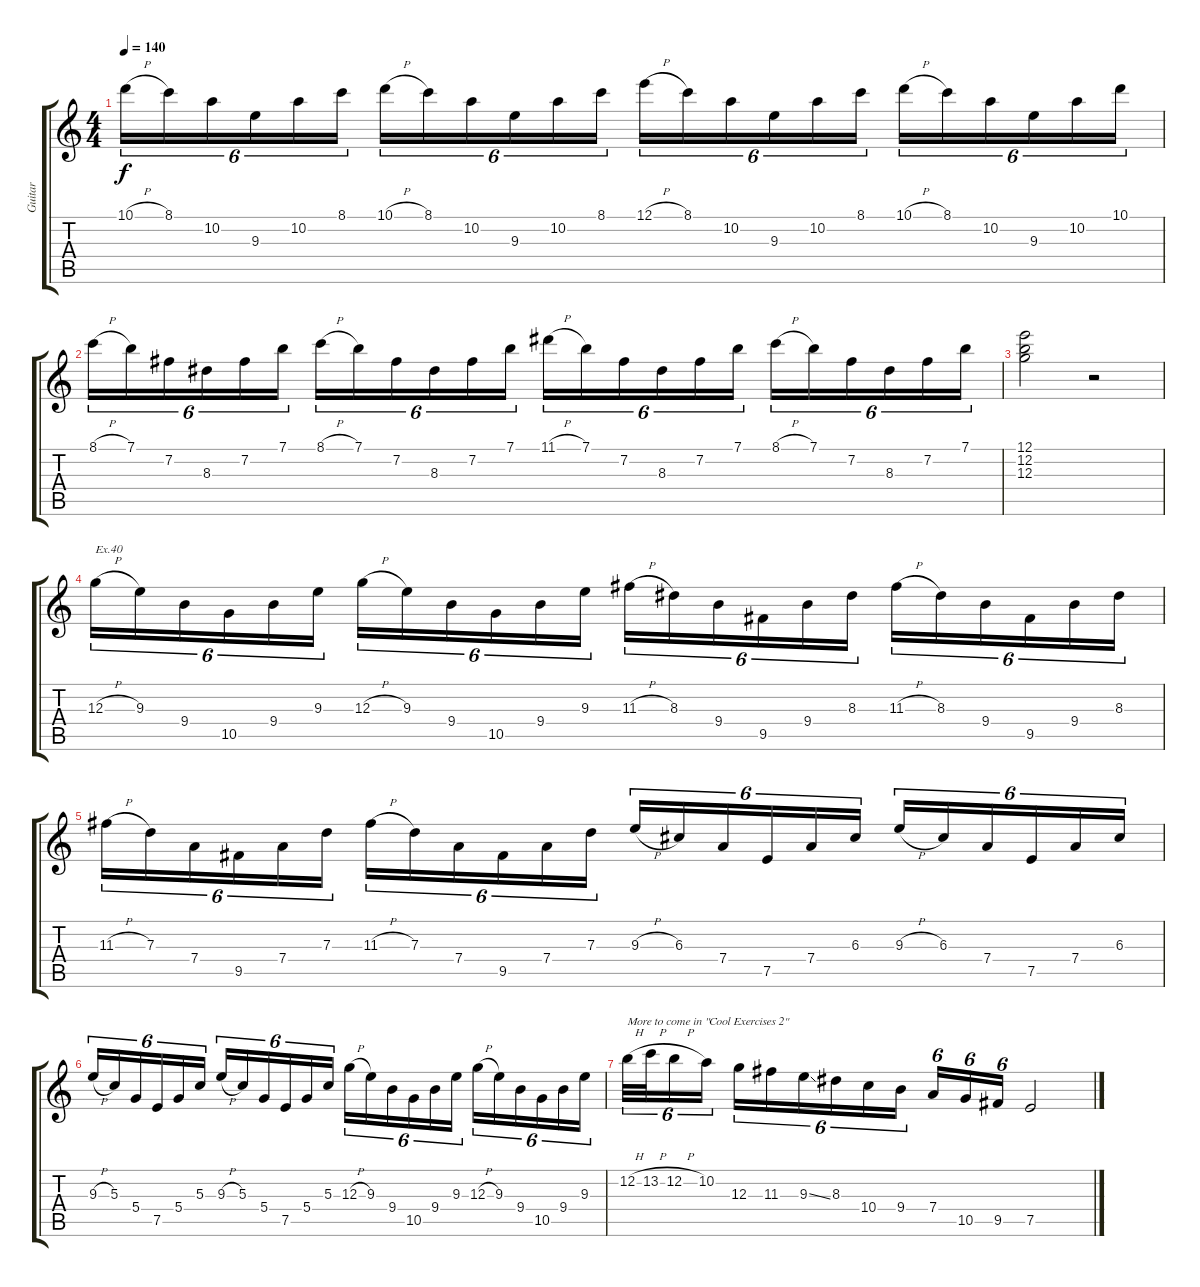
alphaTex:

\track ("Guitar" "Guitar") {instrument distortionguitar}
\staff {score tabs}
\tuning (E4 B3 G3 D3 A2 E2) {hide}
\ts (4 4)
\tempo 140
\clef g2
\ks c
10.1{h}.16{tu (6 4) dy f} 8.1.16{tu (6 4)} 10.2.16{tu (6 4)} 9.3.16{tu (6 4)} 10.2.16{tu (6 4)} 8.1.16{tu (6 4)} 10.1{h}.16{tu (6 4)} 8.1.16{tu (6 4)} 10.2.16{tu (6 4)} 9.3.16{tu (6 4)} 10.2.16{tu (6 4)} 8.1.16{tu (6 4)} 12.1{h}.16{tu (6 4)} 8.1.16{tu (6 4)} 10.2.16{tu (6 4)} 9.3.16{tu (6 4)} 10.2.16{tu (6 4)} 8.1.16{tu (6 4)} 10.1{h}.16{tu (6 4)} 8.1.16{tu (6 4)} 10.2.16{tu (6 4)} 9.3.16{tu (6 4)} 10.2.16{tu (6 4)} 10.1.16{tu (6 4)} |
8.1{h}.16{tu (6 4)} 7.1.16{tu (6 4)} 7.2.16{tu (6 4)} 8.3.16{tu (6 4)} 7.2.16{tu (6 4)} 7.1.16{tu (6 4)} 8.1{h}.16{tu (6 4)} 7.1.16{tu (6 4)} 7.2.16{tu (6 4)} 8.3.16{tu (6 4)} 7.2.16{tu (6 4)} 7.1.16{tu (6 4)} 11.1{h}.16{tu (6 4)} 7.1.16{tu (6 4)} 7.2.16{tu (6 4)} 8.3.16{tu (6 4)} 7.2.16{tu (6 4)} 7.1.16{tu (6 4)} 8.1{h}.16{tu (6 4)} 7.1.16{tu (6 4)} 7.2.16{tu (6 4)} 8.3.16{tu (6 4)} 7.2.16{tu (6 4)} 7.1.16{tu (6 4)} |
(12.1 12.2 12.3).2 r.2 |
12.3{h}.16{tu (6 4) txt "Ex.40"} 9.3.16{tu (6 4)} 9.4.16{tu (6 4)} 10.5.16{tu (6 4)} 9.4.16{tu (6 4)} 9.3.16{tu (6 4)} 12.3{h}.16{tu (6 4)} 9.3.16{tu (6 4)} 9.4.16{tu (6 4)} 10.5.16{tu (6 4)} 9.4.16{tu (6 4)} 9.3.16{tu (6 4)} 11.3{h}.16{tu (6 4)} 8.3.16{tu (6 4)} 9.4.16{tu (6 4)} 9.5.16{tu (6 4)} 9.4.16{tu (6 4)} 8.3.16{tu (6 4)} 11.3{h}.16{tu (6 4)} 8.3.16{tu (6 4)} 9.4.16{tu (6 4)} 9.5.16{tu (6 4)} 9.4.16{tu (6 4)} 8.3.16{tu (6 4)} |
11.3{h}.16{tu (6 4)} 7.3.16{tu (6 4)} 7.4.16{tu (6 4)} 9.5.16{tu (6 4)} 7.4.16{tu (6 4)} 7.3.16{tu (6 4)} 11.3{h}.16{tu (6 4)} 7.3.16{tu (6 4)} 7.4.16{tu (6 4)} 9.5.16{tu (6 4)} 7.4.16{tu (6 4)} 7.3.16{tu (6 4)} 9.3{h}.16{tu (6 4)} 6.3.16{tu (6 4)} 7.4.16{tu (6 4)} 7.5.16{tu (6 4)} 7.4.16{tu (6 4)} 6.3.16{tu (6 4)} 9.3{h}.16{tu (6 4)} 6.3.16{tu (6 4)} 7.4.16{tu (6 4)} 7.5.16{tu (6 4)} 7.4.16{tu (6 4)} 6.3.16{tu (6 4)} |
9.3{h}.16{tu (6 4)} 5.3.16{tu (6 4)} 5.4.16{tu (6 4)} 7.5.16{tu (6 4)} 5.4.16{tu (6 4)} 5.3.16{tu (6 4)} 9.3{h}.16{tu (6 4)} 5.3.16{tu (6 4)} 5.4.16{tu (6 4)} 7.5.16{tu (6 4)} 5.4.16{tu (6 4)} 5.3.16{tu (6 4)} 12.3{h}.16{tu (6 4)} 9.3.16{tu (6 4)} 9.4.16{tu (6 4)} 10.5.16{tu (6 4)} 9.4.16{tu (6 4)} 9.3.16{tu (6 4)} 12.3{h}.16{tu (6 4)} 9.3.16{tu (6 4)} 9.4.16{tu (6 4)} 10.5.16{tu (6 4)} 9.4.16{tu (6 4)} 9.3.16{tu (6 4)} |
12.2{h}.32{tu (6 4) txt "More to come in \"Cool Exercises 2\""} 13.2{h}.32{tu (6 4)} 12.2{h}.16{tu (6 4)} 10.2.16{tu (6 4)} 12.3.16{tu (6 4)} 11.3.16{tu (6 4)} 9.3{ss}.16{tu (6 4)} 8.3.16{tu (6 4)} 10.4.16{tu (6 4)} 9.4.16{tu (6 4)} 7.4.16{tu (6 4)} 10.5.16{tu (6 4)} 9.5.16{tu (6 4)} 7.5.2
